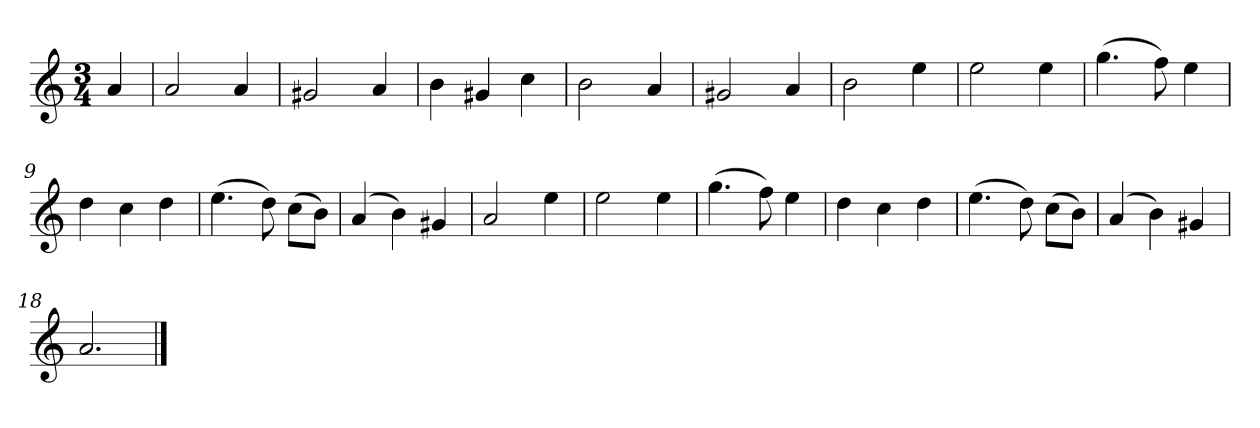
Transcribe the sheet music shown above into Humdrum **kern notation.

**kern
*part1
*staff1
*k[]
*M3/4
*MM120
=
4a
=1
2a
4a
=2
2g#X
4a
=3
4b
4g#X
4cc
=4
2b
4a
=5
2g#X
4a
=6
2b
4ee
=7
2ee
4ee
=8
(4.gg
8ff)
4ee
=9
4dd
4cc
4dd
=10
(4.ee
8dd)
(8ccL
8bJ)
=11
(4a
4b)
4g#X
=12
2a
4ee
=13
2ee
4ee
=14
(4.gg
8ff)
4ee
=15
4dd
4cc
4dd
=16
(4.ee
8dd)
(8ccL
8bJ)
=17
(4a
4b)
4g#X
=18
2.a
==
*-
